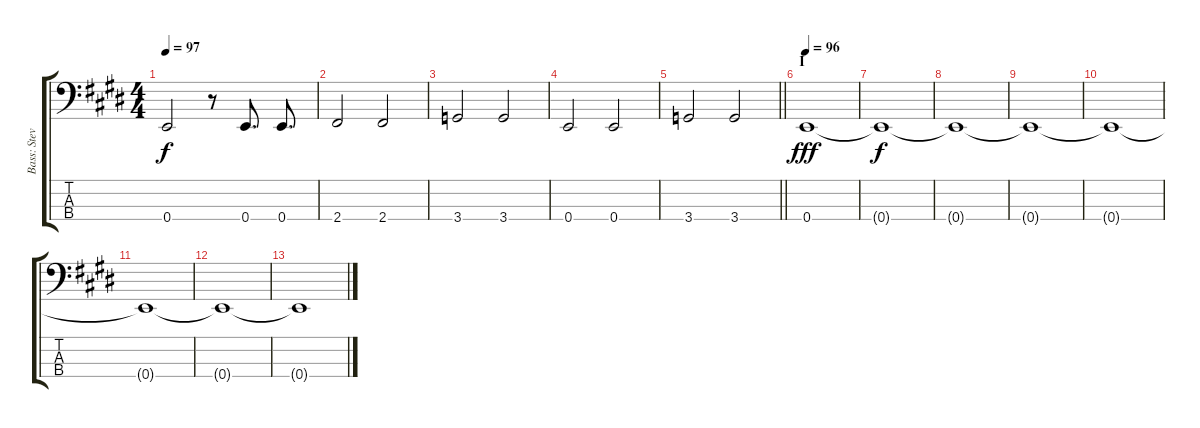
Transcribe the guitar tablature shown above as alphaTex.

\track ("Bass: Steve" "Bass: Stev") {instrument electricbassfinger}
\staff {score tabs}
\tuning (G2 D2 A1 E1) {hide}
\ts (4 4)
\tempo 97
\clef f4
\ks e
0.4.2{dy f} r.8 0.4.8{d} 0.4.8{d} |
2.4.2 2.4.2 |
3.4.2 3.4.2 |
0.4.2 0.4.2 |
\barLineRight lightlight
3.4.2 3.4.2 |
\section ("" "I")
\tempo 96
0.4.1{dy fff} |
0.4{t}.1{dy f} |
0.4{t}.1 |
0.4{t}.1 |
0.4{t}.1 |
0.4{t}.1 |
0.4{t}.1 |
0.4{t}.1
